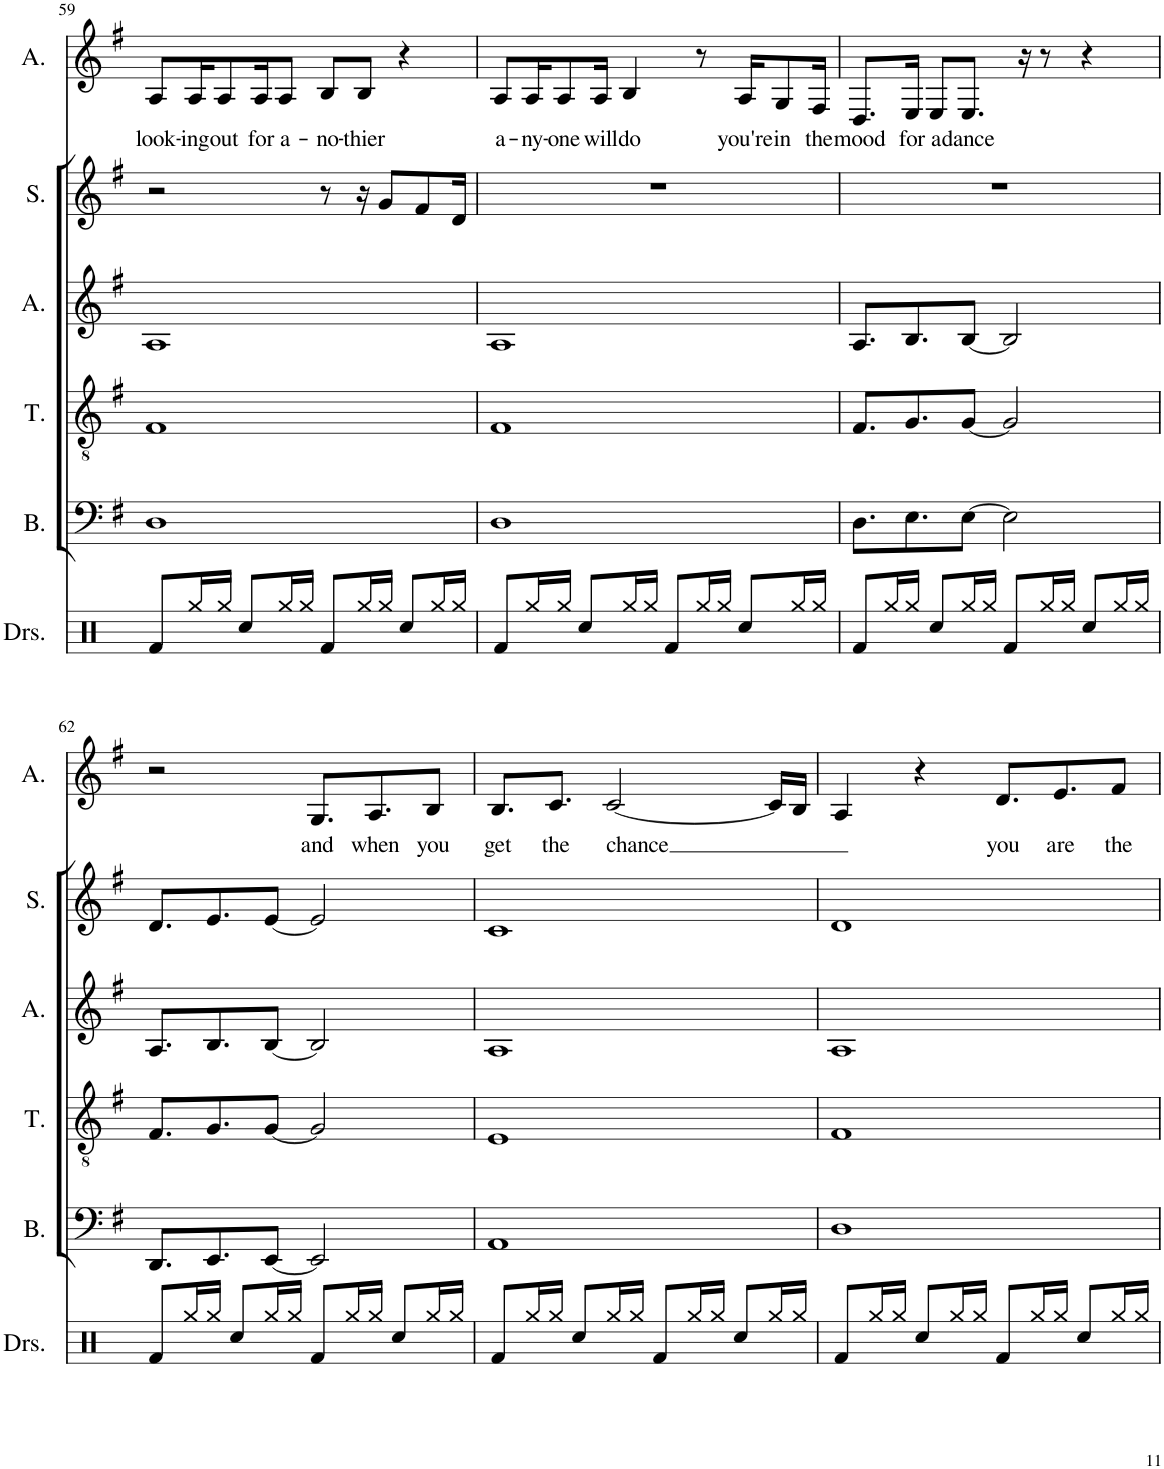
**kern	**kern	**kern	**kern	**kern	**kern	**text
*part6	*part5	*part4	*part3	*part2	*part1	*part1
*staff6	*staff5	*staff4	*staff3	*staff2	*staff1	*staff1
*I"Drumset	*I"Bass	*I"Tenor	*I"Alto	*I"Soprano	*I"Alto	*
*I'Drs.	*I'B.	*I'T.	*I'A.	*I'S.	*I'A.	*
!!LO:PB:g=z
*clefX	*clefF4	*clefGv2	*clefG2	*clefG2	*clefG2	*
*k[]	*k[f#]	*k[f#]	*k[f#]	*k[f#]	*k[f#]	*
*M4/4	*M4/4	*M4/4	*M4/4	*M4/4	*M4/4	*
=59	=59	=59	=59	=59	=59	=59
!	!	!	!	!	!	!LO:LY:b
8Rf/L	1D	1F#	1A	2r	8A/L	look-
!	!	!	!	!	!	!LO:LY:b
16Rgg/L	.	.	.	.	16A/K	-ing
!	!	!	!	!	!	!LO:LY:b
16Rgg/JJ	.	.	.	.	8A/	out
8Rcc/L	.	.	.	.	.	.
!	!	!	!	!	!	!LO:LY:b
.	.	.	.	.	16A/K	for
!	!	!	!	!	!	!LO:LY:b
16Rgg/L	.	.	.	.	8A/J	a-
16Rgg/JJ	.	.	.	.	.	.
!	!	!	!	!	!	!LO:LY:b
8Rf/L	.	.	.	8r	8B/L	-no-
!	!	!	!	!	!	!LO:LY:b
16Rgg/L	.	.	.	16r	8B/J	-thier
16Rgg/JJ	.	.	.	8g/L	.	.
8Rcc/L	.	.	.	.	4r	.
.	.	.	.	8f#/	.	.
16Rgg/L	.	.	.	.	.	.
16Rgg/JJ	.	.	.	16d/Jk	.	.
=60	=60	=60	=60	=60	=60	=60
!	!	!	!	!	!	!LO:LY:b
8Rf/L	1D	1F#	1A	1r	8A/L	a-
!	!	!	!	!	!	!LO:LY:b
16Rgg/L	.	.	.	.	16A/K	-ny-
!	!	!	!	!	!	!LO:LY:b
16Rgg/JJ	.	.	.	.	8A/	-one
8Rcc/L	.	.	.	.	.	.
!	!	!	!	!	!	!LO:LY:b
.	.	.	.	.	16A/Jk	will
!	!	!	!	!	!	!LO:LY:b
16Rgg/L	.	.	.	.	4B/	do
16Rgg/JJ	.	.	.	.	.	.
8Rf/L	.	.	.	.	.	.
16Rgg/L	.	.	.	.	8r	.
16Rgg/JJ	.	.	.	.	.	.
!	!	!	!	!	!	!LO:LY:b
8Rcc/L	.	.	.	.	16A/KL	you're
!	!	!	!	!	!	!LO:LY:b
.	.	.	.	.	8G/	in
16Rgg/L	.	.	.	.	.	.
!	!	!	!	!	!	!LO:LY:b
16Rgg/JJ	.	.	.	.	16F#/Jk	the
=61	=61	=61	=61	=61	=61	=61
!	!	!	!	!	!	!LO:LY:b
8Rf/L	8.D\L	8.F#/L	8.A/L	1r	8.D/L	mood
16Rgg/L	.	.	.	.	.	.
!	!	!	!	!	!	!LO:LY:b
16Rgg/JJ	8.E\	8.G/	8.B/	.	16E/Jk	for
!	!	!	!	!	!	!LO:LY:b
8Rcc/L	.	.	.	.	8E/L	a
!	!	!	!	!	!	!LO:LY:b
16Rgg/L	[8E\J	[8G/J	[8B/J	.	8.E/J	dance
16Rgg/JJ	.	.	.	.	.	.
8Rf/L	2E\]	2G/]	2B/]	.	.	.
.	.	.	.	.	16r	.
16Rgg/L	.	.	.	.	8r	.
16Rgg/JJ	.	.	.	.	.	.
8Rcc/L	.	.	.	.	4r	.
16Rgg/L	.	.	.	.	.	.
16Rgg/JJ	.	.	.	.	.	.
!!LO:LB:g=z
=62	=62	=62	=62	=62	=62	=62
8Rf/L	8.DD/L	8.F#/L	8.A/L	8.d/L	2r	.
16Rgg/L	.	.	.	.	.	.
16Rgg/JJ	8.EE/	8.G/	8.B/	8.e/	.	.
8Rcc/L	.	.	.	.	.	.
16Rgg/L	[8EE/J	[8G/J	[8B/J	[8e/J	.	.
16Rgg/JJ	.	.	.	.	.	.
!	!	!	!	!	!	!LO:LY:b
8Rf/L	2EE/]	2G/]	2B/]	2e/]	8.G/L	and
16Rgg/L	.	.	.	.	.	.
!	!	!	!	!	!	!LO:LY:b
16Rgg/JJ	.	.	.	.	8.A/	when
8Rcc/L	.	.	.	.	.	.
!	!	!	!	!	!	!LO:LY:b
16Rgg/L	.	.	.	.	8B/J	you
16Rgg/JJ	.	.	.	.	.	.
=63	=63	=63	=63	=63	=63	=63
!	!	!	!	!	!	!LO:LY:b
8Rf/L	1AA	1E	1A	1c	8.B/L	get
16Rgg/L	.	.	.	.	.	.
!	!	!	!	!	!	!LO:LY:b
16Rgg/JJ	.	.	.	.	8.c/J	the
8Rcc/L	.	.	.	.	.	.
!	!	!	!	!	!	!LO:LY:b
16Rgg/L	.	.	.	.	[2c/	chance
16Rgg/JJ	.	.	.	.	.	.
8Rf/L	.	.	.	.	.	.
16Rgg/L	.	.	.	.	.	.
16Rgg/JJ	.	.	.	.	.	.
8Rcc/L	.	.	.	.	.	.
16Rgg/L	.	.	.	.	16c/LL]	.
16Rgg/JJ	.	.	.	.	16B/JJ	.
=64	=64	=64	=64	=64	=64	=64
8Rf/L	1D	1F#	1A	1d	4A/	.
16Rgg/L	.	.	.	.	.	.
16Rgg/JJ	.	.	.	.	.	.
8Rcc/L	.	.	.	.	4r	.
16Rgg/L	.	.	.	.	.	.
16Rgg/JJ	.	.	.	.	.	.
!	!	!	!	!	!	!LO:LY:b
8Rf/L	.	.	.	.	8.d/L	you
16Rgg/L	.	.	.	.	.	.
!	!	!	!	!	!	!LO:LY:b
16Rgg/JJ	.	.	.	.	8.e/	are
8Rcc/L	.	.	.	.	.	.
!	!	!	!	!	!	!LO:LY:b
16Rgg/L	.	.	.	.	8f#/J	the
16Rgg/JJ	.	.	.	.	.	.
=	=	=	=	=	=	=
*-	*-	*-	*-	*-	*-	*-
